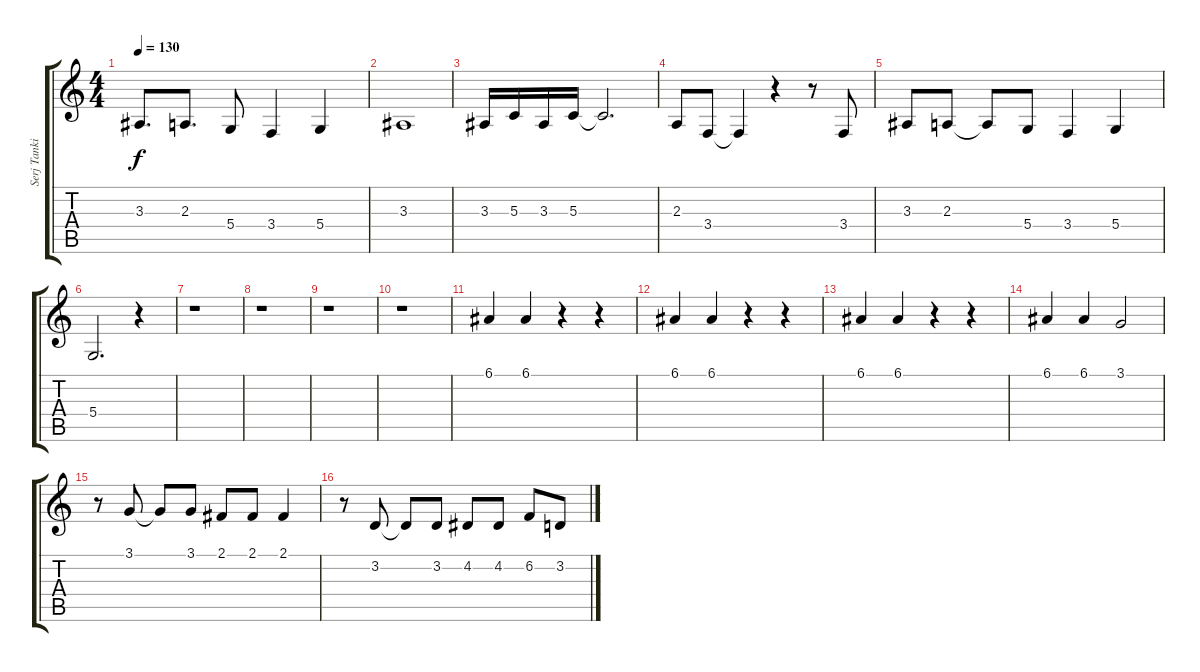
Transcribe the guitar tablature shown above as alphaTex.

\track ("Serj Tankian" "Serj Tanki") {instrument oboe}
\staff {score tabs}
\tuning (E4 B3 G3 D3 A2 E2) {hide}
\ts (4 4)
\tempo 130
\clef g2
\ks c
3.3.8{d dy f} 2.3.8{d} 5.4.8 3.4.4 5.4.4 |
3.3.1 |
3.3.16 5.3.16 3.3.16 5.3.16 5.3{t}.2{d} |
2.3.8 3.4.8 3.4{t}.4 r.4 r.8 3.4.8 |
3.3.8 2.3.8 2.3{t}.8 5.4.8 3.4.4 5.4.4 |
5.4.2{d} r.4 |
r.1 |
r.1 |
r.1 |
r.1 |
6.1.4 6.1.4 r.4 r.4 |
6.1.4 6.1.4 r.4 r.4 |
6.1.4 6.1.4 r.4 r.4 |
6.1.4 6.1.4 3.1.2 |
r.8 3.1.8 3.1{t}.8 3.1.8 2.1.8 2.1.8 2.1.4 |
r.8 3.2.8 3.2{t}.8 3.2.8 4.2.8 4.2.8 6.2.8 3.2.8
